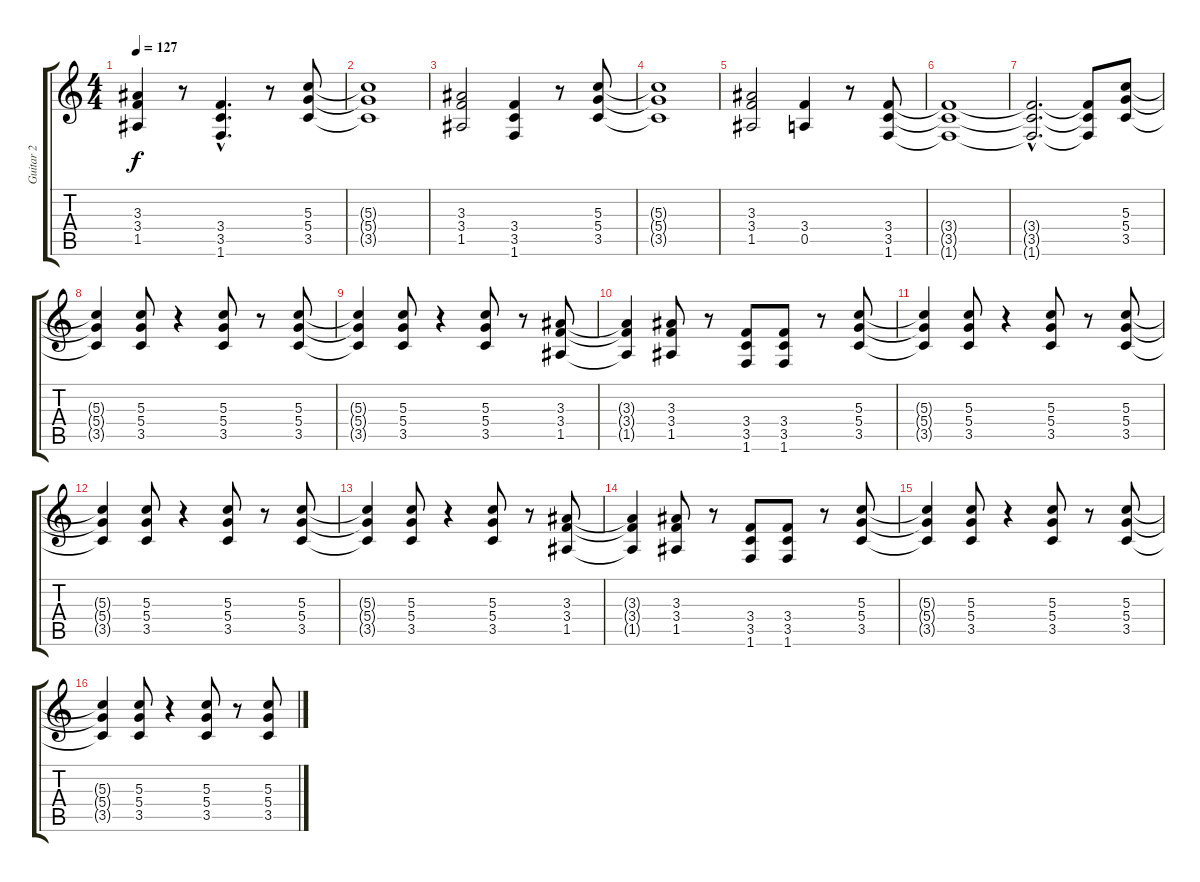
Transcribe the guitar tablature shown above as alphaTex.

\track ("Guitar 2" "Guitar 2") {instrument distortionguitar}
\staff {score tabs}
\tuning (E4 B3 G3 D3 A2 E2) {hide}
\ts (4 4)
\tempo 127
\clef g2
\ks c
(3.3 3.4 1.5).4{dy f} r.8 (3.4{hac} 3.5{hac} 1.6{hac}).4{d} r.8 (5.3 5.4 3.5).8 |
(5.3{t} 5.4{t} 3.5{t}).1 |
(3.3 3.4 1.5).2 (3.4 3.5 1.6).4 r.8 (5.3 5.4 3.5).8 |
(5.3{t} 5.4{t} 3.5{t}).1 |
(3.3 3.4 1.5).2 (3.4 0.5).4 r.8 (3.4 3.5 1.6).8 |
(3.4{t} 3.5{t} 1.6{t}).1 |
(3.4{hac t} 3.5{hac t} 1.6{hac t}).2{d} (3.4{t} 3.5{t} 1.6{t}).8 (5.3 5.4 3.5).8 |
(5.3{t} 5.4{t} 3.5{t}).4 (5.3 5.4 3.5).8 r.4 (5.3 5.4 3.5).8 r.8 (5.3 5.4 3.5).8 |
(5.3{t} 5.4{t} 3.5{t}).4 (5.3 5.4 3.5).8 r.4 (5.3 5.4 3.5).8 r.8 (3.3 3.4 1.5).8 |
(3.3{t} 3.4{t} 1.5{t}).4 (3.3 3.4 1.5).8 r.8 (3.4 3.5 1.6).8 (3.4 3.5 1.6).8 r.8 (5.3 5.4 3.5).8 |
(5.3{t} 5.4{t} 3.5{t}).4 (5.3 5.4 3.5).8 r.4 (5.3 5.4 3.5).8 r.8 (5.3 5.4 3.5).8 |
(5.3{t} 5.4{t} 3.5{t}).4 (5.3 5.4 3.5).8 r.4 (5.3 5.4 3.5).8 r.8 (5.3 5.4 3.5).8 |
(5.3{t} 5.4{t} 3.5{t}).4 (5.3 5.4 3.5).8 r.4 (5.3 5.4 3.5).8 r.8 (3.3 3.4 1.5).8 |
(3.3{t} 3.4{t} 1.5{t}).4 (3.3 3.4 1.5).8 r.8 (3.4 3.5 1.6).8 (3.4 3.5 1.6).8 r.8 (5.3 5.4 3.5).8 |
(5.3{t} 5.4{t} 3.5{t}).4 (5.3 5.4 3.5).8 r.4 (5.3 5.4 3.5).8 r.8 (5.3 5.4 3.5).8 |
(5.3{t} 5.4{t} 3.5{t}).4 (5.3 5.4 3.5).8 r.4 (5.3 5.4 3.5).8 r.8 (5.3 5.4 3.5).8
